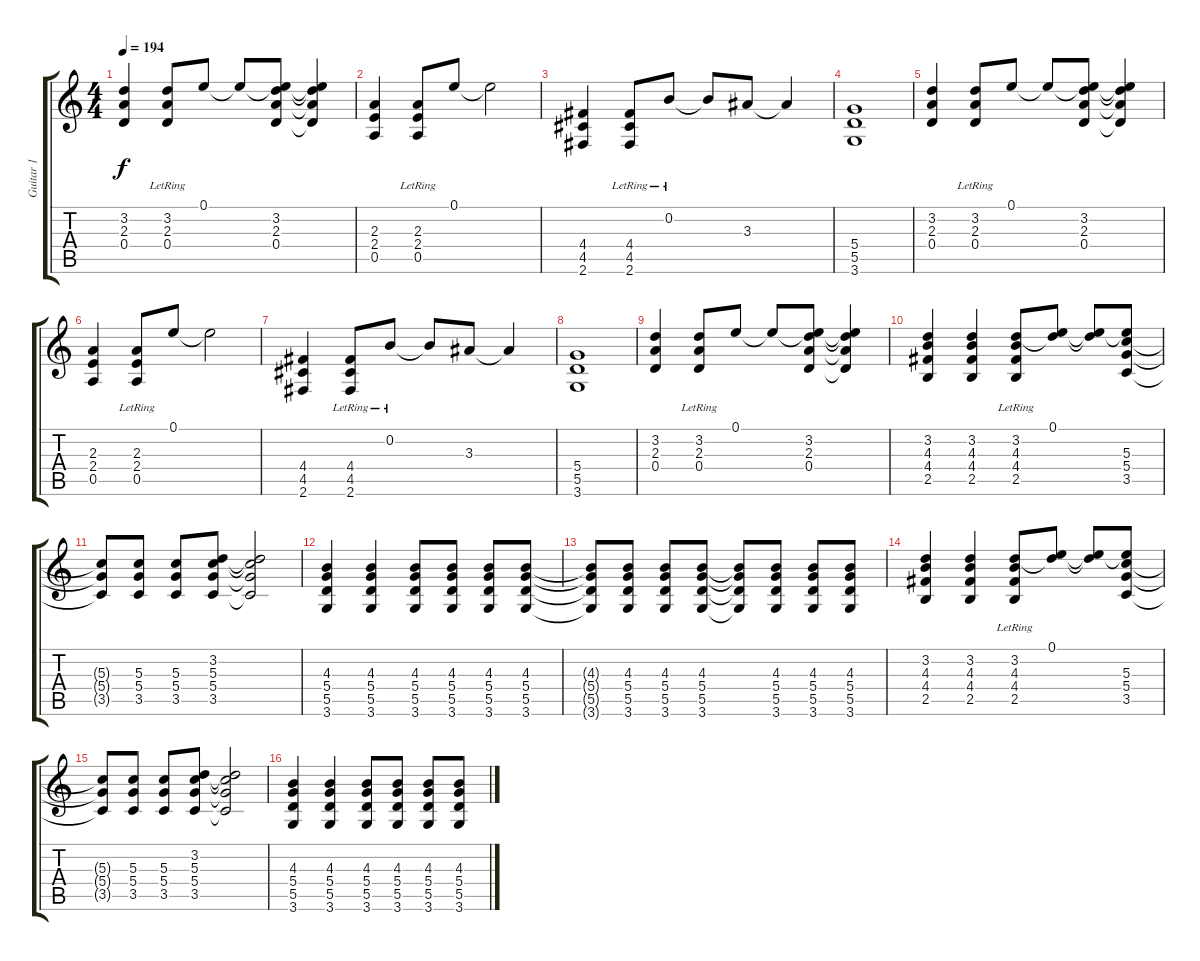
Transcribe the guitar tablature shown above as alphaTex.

\track ("Guitar 1" "Guitar 1") {instrument distortionguitar}
\staff {score tabs}
\tuning (E4 B3 G3 D3 A2 E2) {hide}
\ts (4 4)
\tempo 194
\clef g2
\ks c
(3.2 2.3 0.4).4{dy f} (3.2{lr} 2.3{lr} 0.4{lr}).8 0.1.8 0.1{t}.8 (0.1{t} 3.2 2.3 0.4).8 (0.1{t} 3.2{t} 2.3{t} 0.4{t}).4 |
(2.3 2.4 0.5).4 (2.3{lr} 2.4{lr} 0.5{lr}).8 0.1.8 0.1{t}.2 |
(4.4 4.5 2.6).4 (4.4{lr} 4.5{lr} 2.6{lr}).8 0.2{lr}.8 0.2{t}.8 3.3.8 3.3{t}.4 |
(5.4 5.5 3.6).1 |
(3.2 2.3 0.4).4 (3.2{lr} 2.3{lr} 0.4{lr}).8 0.1.8 0.1{t}.8 (0.1{t} 3.2 2.3 0.4).8 (0.1{t} 3.2{t} 2.3{t} 0.4{t}).4 |
(2.3 2.4 0.5).4 (2.3{lr} 2.4{lr} 0.5{lr}).8 0.1.8 0.1{t}.2 |
(4.4 4.5 2.6).4 (4.4{lr} 4.5{lr} 2.6{lr}).8 0.2{lr}.8 0.2{t}.8 3.3.8 3.3{t}.4 |
(5.4 5.5 3.6).1 |
(3.2 2.3 0.4).4 (3.2{lr} 2.3{lr} 0.4{lr}).8 0.1.8 0.1{t}.8 (0.1{t} 3.2 2.3 0.4).8 (0.1{t} 3.2{t} 2.3{t} 0.4{t}).4 |
(3.2 4.3 4.4 2.5).4 (3.2 4.3 4.4 2.5).4 (3.2 4.3{lr} 4.4{lr} 2.5{lr}).8 (0.1 3.2{t}).8 (0.1{t} 3.2{t}).8 (0.1{t} 5.3 5.4 3.5).8 |
(5.3{t} 5.4{t} 3.5{t}).8 (5.3 5.4 3.5).8 (5.3 5.4 3.5).8 (3.2 5.3 5.4 3.5).8 (3.2{t} 5.3{t} 5.4{t} 3.5{t}).2 |
(4.3 5.4 5.5 3.6).4 (4.3 5.4 5.5 3.6).4 (4.3 5.4 5.5 3.6).8 (4.3 5.4 5.5 3.6).8 (4.3 5.4 5.5 3.6).8 (4.3 5.4 5.5 3.6).8 |
(4.3{t} 5.4{t} 5.5{t} 3.6{t}).8 (4.3 5.4 5.5 3.6).8 (4.3 5.4 5.5 3.6).8 (4.3 5.4 5.5 3.6).8 (4.3{t} 5.4{t} 5.5{t} 3.6{t}).8 (4.3 5.4 5.5 3.6).8 (4.3 5.4 5.5 3.6).8 (4.3 5.4 5.5 3.6).8 |
(3.2 4.3 4.4 2.5).4 (3.2 4.3 4.4 2.5).4 (3.2 4.3{lr} 4.4{lr} 2.5{lr}).8 (0.1 3.2{t}).8 (0.1{t} 3.2{t}).8 (0.1{t} 5.3 5.4 3.5).8 |
(5.3{t} 5.4{t} 3.5{t}).8 (5.3 5.4 3.5).8 (5.3 5.4 3.5).8 (3.2 5.3 5.4 3.5).8 (3.2{t} 5.3{t} 5.4{t} 3.5{t}).2 |
(4.3 5.4 5.5 3.6).4 (4.3 5.4 5.5 3.6).4 (4.3 5.4 5.5 3.6).8 (4.3 5.4 5.5 3.6).8 (4.3 5.4 5.5 3.6).8 (4.3 5.4 5.5 3.6).8
